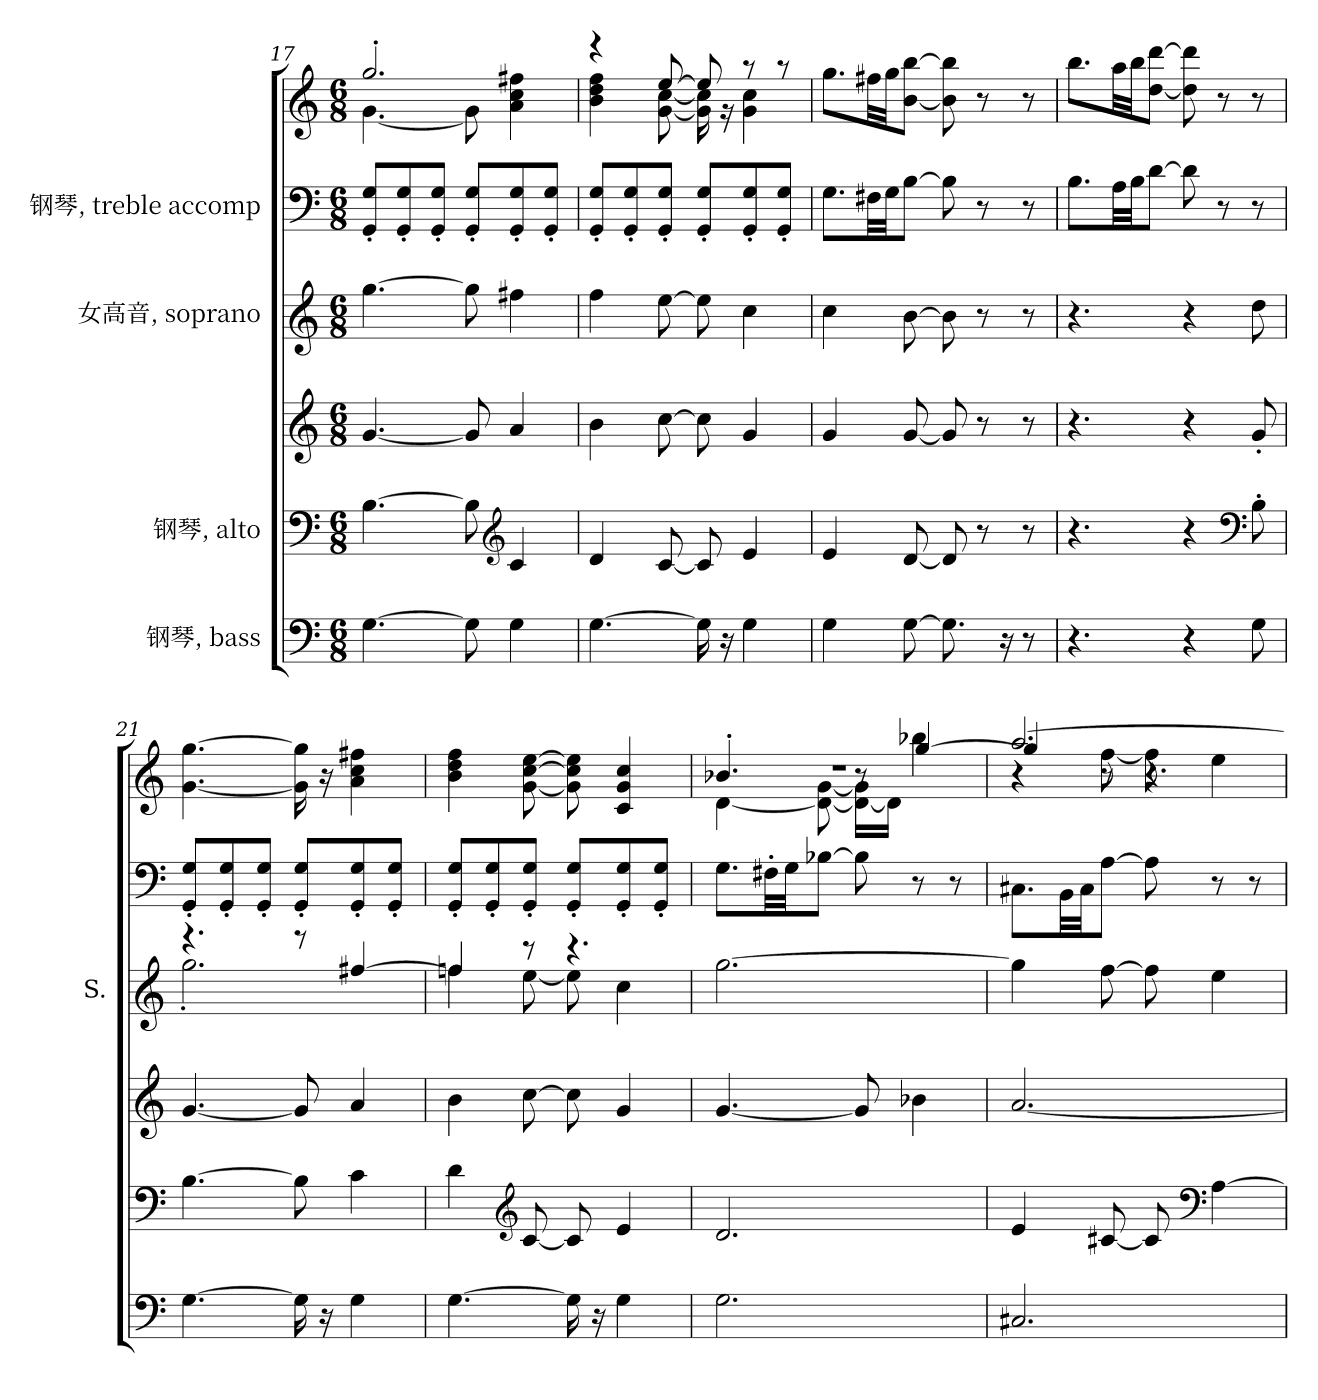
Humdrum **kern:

**kern	**kern	**kern	**kern	**kern	**kern
*part4	*part3	*part3	*part2	*part1	*part1
*staff6	*staff5	*staff4	*staff3	*staff2	*staff1
*I"钢琴, bass	*I"钢琴, alto	*	*I"女高音, soprano	*I"钢琴, treble accomp	*
*	*	*	*I'S.	*	*
*clefF4	*clefF4	*clefG2	*clefG2	*clefF4	*clefG2
*k[]	*k[]	*k[]	*k[]	*k[]	*k[]
*M6/8	*M6/8	*M6/8	*M6/8	*M6/8	*M6/8
=17	=17	=17	=17	=17	=17
*	*	*	*	*	*^
[4.G\	[4.B\	[4.g/	[4.gg\	8GG/' 8G/'L	2.gg'/	[4.g\
.	.	.	.	8GG/' 8G/'	.	.
.	.	.	.	8GG/' 8G/'J	.	.
8G\]	8B\]	8g/]	8gg\]	8GG/' 8G/'L	.	8g\]
*	*clefG2	*	*	*	*	*
4G\	4c/	4a/	4ff#X\	8GG/' 8G/'	.	4a\ 4cc\ 4ff#X\
.	.	.	.	8GG/' 8G/'J	.	.
=18	=18	=18	=18	=18	=18	=18
[4.G\	4d/	4b\	4ff\	8GG/' 8G/'L	4r	4b\ 4dd\ 4ff\
.	.	.	.	8GG/' 8G/'	.	.
.	[8c/	[8cc\	[8ee\	8GG/' 8G/'J	[8ee/	[8g\ [8cc\
16G\]	8c/]	8cc\]	8ee\]	8GG/' 8G/'L	8ee/]	16g\] 16cc\]
16r	.	.	.	.	.	16r
4G\	4e/	4g/	4cc\	8GG/' 8G/'	8r	4g\ 4cc\
.	.	.	.	8GG/' 8G/'J	8r	.
*	*	*	*	*	*v	*v
!!LO:LB:g=z
=19	=19	=19	=19	=19	=19
4G\	4e/	4g/	4cc\	8.G\L	8.gg\L
.	.	.	.	32F#X\LL	32ff#X\LL
.	.	.	.	32G\JJ	32gg\JJ
[8G\	[8d/	[8g/	[8b\	[8B\J	[8b\ [8bb\J
8.G\]	8d/]	8g/]	8b\]	8B\]	8b\] 8bb\]
.	8r	8r	8r	8r	8r
16r	.	.	.	.	.
8r	8r	8r	8r	8r	8r
=20	=20	=20	=20	=20	=20
4.r	4.r	4.r	4.r	8.B\L	8.bb\L
.	.	.	.	32A\LL	32aa\LL
.	.	.	.	32B\JJ	32bb\JJ
.	.	.	.	[8d\J	[8dd\ [8ddd\J
4r	4r	4r	4r	8d\]	8dd\] 8ddd\]
.	.	.	.	8r	8r
*	*clefF4	*	*	*	*
8G\	8B'\	8g'/	8dd\	8r	8r
=21	=21	=21	=21	=21	=21
*	*	*	*^	*	*
[4.G\	[4.B\	[4.g/	4.r	2.gg'\	8GG/' 8G/'L	[4.g\ [4.gg\
.	.	.	.	.	8GG/' 8G/'	.
.	.	.	.	.	8GG/' 8G/'J	.
16G\]	8B\]	8g/]	8r	.	8GG/' 8G/'L	16g\] 16gg\]
16r	.	.	.	.	.	16r
4G\	4c\	4a/	[4ff#X/	.	8GG/' 8G/'	4a\ 4cc\ 4ff#X\
.	.	.	.	.	8GG/' 8G/'J	.
=22	=22	=22	=22	=22	=22	=22
[4.G\	4d\	4b\	4ff#/]	4ffn\	8GG/' 8G/'L	4b\ 4dd\ 4ff\
.	.	.	.	.	8GG/' 8G/'	.
*	*clefG2	*	*	*	*	*
.	[8c/	[8cc\	8r	[8ee\	8GG/' 8G/'J	[8g\ [8cc\ [8ee\
16G\]	8c/]	8cc\]	4.r	8ee\]	8GG/' 8G/'L	8g\] 8cc\] 8ee\]
16r	.	.	.	.	.	.
4G\	4e/	4g/	.	4cc\	8GG/' 8G/'	4c/ 4g/ 4cc/
.	.	.	.	.	8GG/' 8G/'J	.
*	*	*	*v	*v	*	*
!!LO:PB:g=z
=23	=23	=23	=23	=23	=23
*	*	*	*	*	*^
*	*	*	*	*	*	*^
2.G\	2.d/	[4.g/	[2.gg\	8.G\L	2.r	[4d\	4.b-X'/
.	.	.	.	32F#X'\LL	.	.	.
.	.	.	.	32G\JJ	.	.	.
.	.	.	.	[8B-X\J	.	8d\_ [8g\	.
.	.	8g/]	.	8B-\]	.	16d\_ 16g\]LL	8r
.	.	.	.	.	.	16d\JJ]	.
.	.	4b-X\	.	8r	.	4bb-X\	[4gg/
.	.	.	.	8r	.	.	.
=24	=24	=24	=24	=24	=24	=24	=24
2.C#X/	4e/	[2.a/	4gg\]	8.C#X\L	[2.aa/	4r	4gg/]
.	.	.	.	32BB\LL	.	.	.
.	.	.	.	32C#\JJ	.	.	.
.	[8c#X/	.	[8ff\	[8A\J	.	[8ff\	8r
.	8c#/]	.	8ff\]	8A\]	.	8ff\]	4.r
*	*clefF4	*	*	*	*	*	*
.	[4A\	.	4ee\	8r	.	4ee\	.
.	.	.	.	8r	.	.	.
*	*	*	*	*	*v	*v	*v
=	=	=	=	=	=
*-	*-	*-	*-	*-	*-
